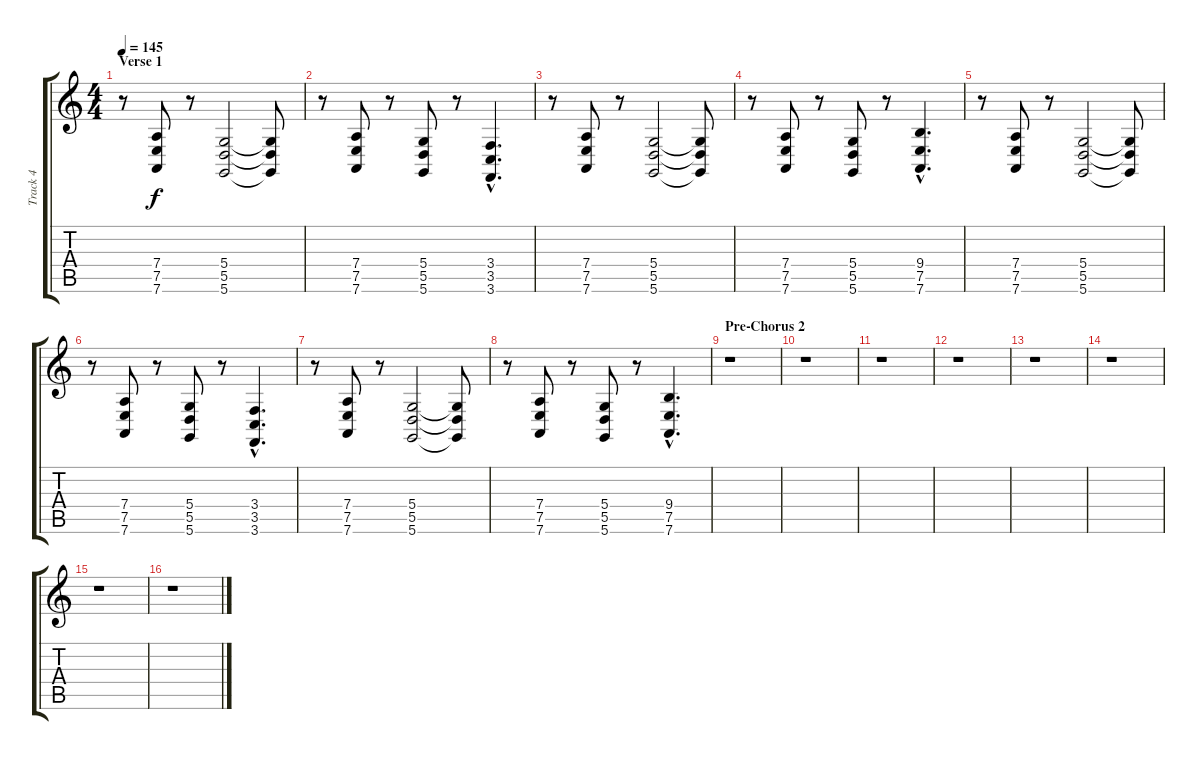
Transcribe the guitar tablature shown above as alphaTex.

\track ("Track 4" "Track 4") {instrument lead2sawtooth}
\staff {score tabs}
\tuning (E4 B3 G3 D3 A2 D2) {hide}
\ts (4 4)
\section ("" "Verse 1")
\tempo 145
\clef g2
\ks c
r.8{dy f} (7.4 7.5 7.6).8 r.8 (5.4 5.5 5.6).2 (5.4{t} 5.5{t} 5.6{t}).8 |
r.8 (7.4 7.5 7.6).8 r.8 (5.4 5.5 5.6).8 r.8 (3.4{hac} 3.5{hac} 3.6{hac}).4{d} |
r.8 (7.4 7.5 7.6).8 r.8 (5.4 5.5 5.6).2 (5.4{t} 5.5{t} 5.6{t}).8 |
r.8 (7.4 7.5 7.6).8 r.8 (5.4 5.5 5.6).8 r.8 (9.4{hac} 7.5{hac} 7.6{hac}).4{d} |
r.8 (7.4 7.5 7.6).8 r.8 (5.4 5.5 5.6).2 (5.4{t} 5.5{t} 5.6{t}).8 |
r.8 (7.4 7.5 7.6).8 r.8 (5.4 5.5 5.6).8 r.8 (3.4{hac} 3.5{hac} 3.6{hac}).4{d} |
r.8 (7.4 7.5 7.6).8 r.8 (5.4 5.5 5.6).2 (5.4{t} 5.5{t} 5.6{t}).8 |
r.8 (7.4 7.5 7.6).8 r.8 (5.4 5.5 5.6).8 r.8 (9.4{hac} 7.5{hac} 7.6{hac}).4{d} |
\section ("" "Pre-Chorus 2")
r.1 |
r.1 |
r.1 |
r.1 |
r.1 |
r.1 |
r.1 |
r.1
